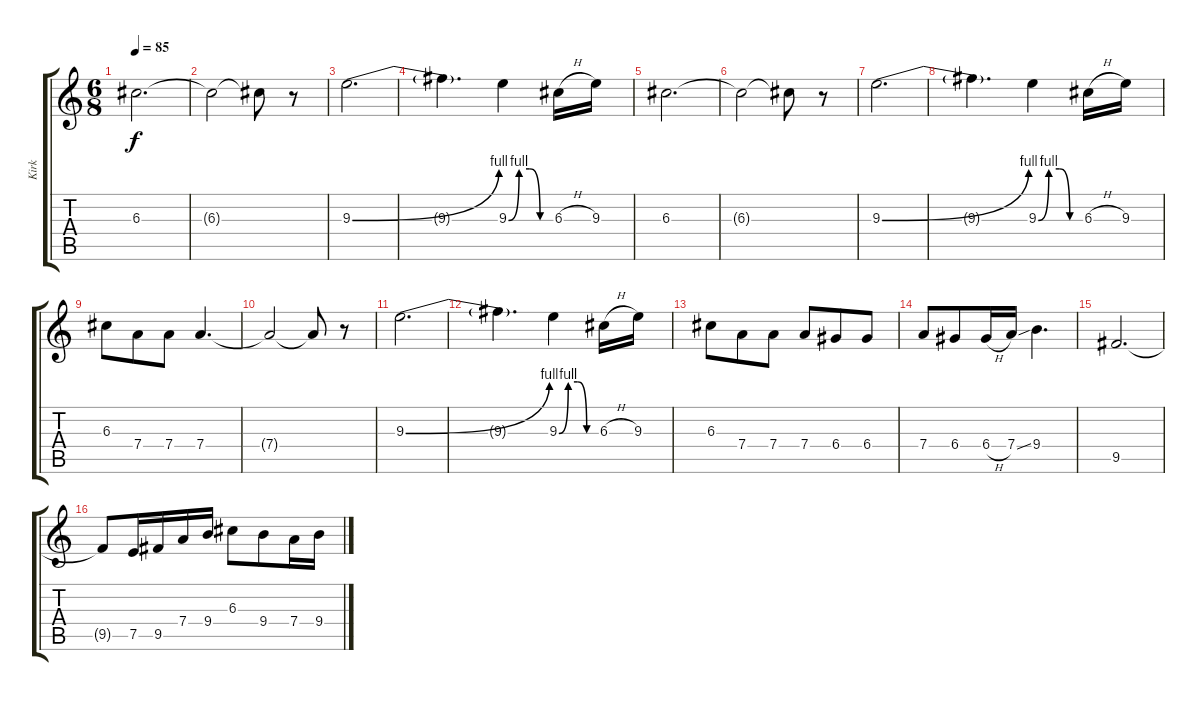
\track ("Kirk" "Kirk") {instrument distortionguitar}
\staff {score tabs}
\tuning (E4 B3 G3 D3 A2 E2) {hide}
\ts (6 8)
\tempo 85
\clef g2
\ks c
6.3.2{d dy f} |
6.3{t}.2 6.3{t}.8 r.8 |
9.3{be (bend 0 0 60 4)}.2{d} |
9.3{t}.4{d} 9.3{be (custom 0 0 15 4 30 4 45 0 60 0)}.4 6.3{h}.16 9.3.16 |
6.3.2{d} |
6.3{t}.2 6.3{t}.8 r.8 |
9.3{be (bend 0 0 60 4)}.2{d} |
9.3{t}.4{d} 9.3{be (custom 0 0 15 4 30 4 45 0 60 0)}.4 6.3{h}.16 9.3.16 |
6.3.8 7.4.8 7.4.8 7.4.4{d} |
7.4{t}.2 7.4{t}.8 r.8 |
9.3{be (bend 0 0 60 4)}.2{d} |
9.3{t}.4{d} 9.3{be (custom 0 0 15 4 30 4 45 0 60 0)}.4 6.3{h}.16 9.3.16 |
6.3.8 7.4.8 7.4.8 7.4.8 6.4.8 6.4.8 |
7.4.8 6.4.8 6.4{h}.16 7.4{ss}.16 9.4.4{d} |
9.5.2{d} |
9.5{t}.8 7.5.16 9.5.16 7.4.16 9.4.16 6.3.8 9.4.8 7.4.16 9.4.16
